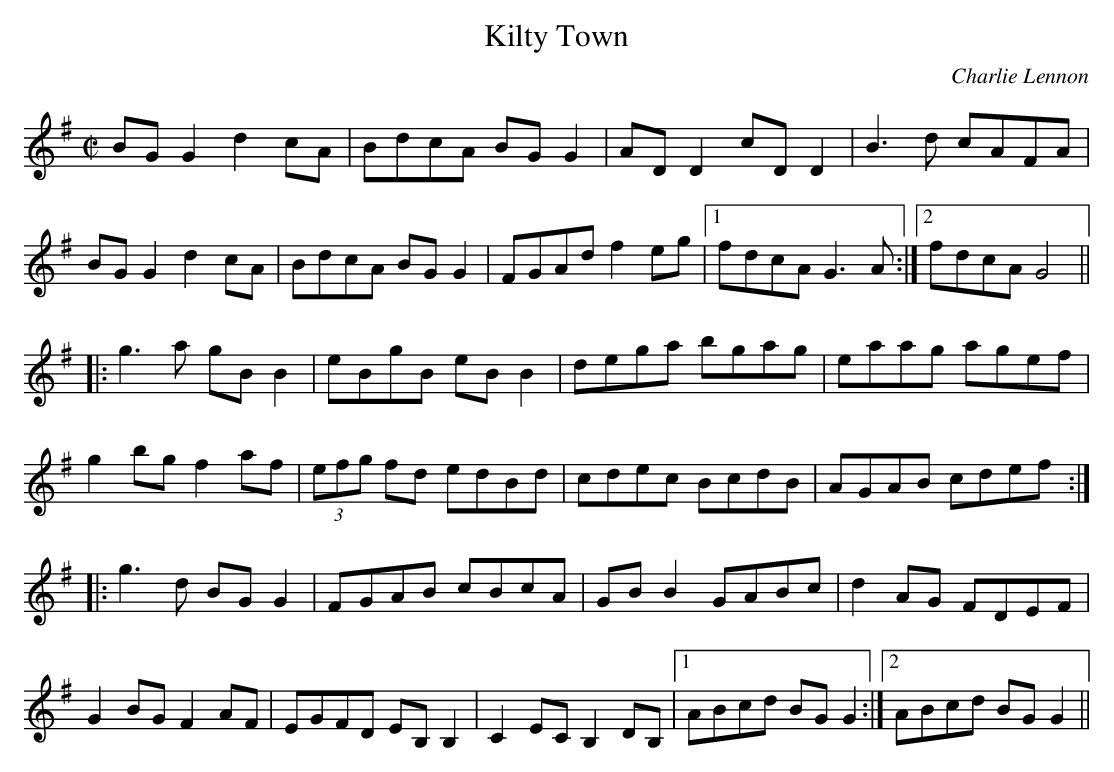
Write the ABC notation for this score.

X:1
T:Kilty Town
C:Charlie Lennon
M:C|
K:G
BGG2 d2cA|BdcA BGG2|ADD2 cDD2|B3d cAFA|
BGG2 d2cA|BdcA BGG2|FGAd f2eg|1 fdcA G3A:|2 fdcA G4||
|:g3a gBB2|eBgB eBB2|dega bgag|eaag agef|
g2bg f2af|(3efg fd edBd|cdec BcdB|AGAB cdef:|
|:g3d BGG2|FGAB cBcA|GBB2 GABc|d2AG FDEF|
G2BG F2AF|EGFD EB,B,2|C2EC B,2DB,|1 ABcd BGG2:|2 ABcd BGG2||
